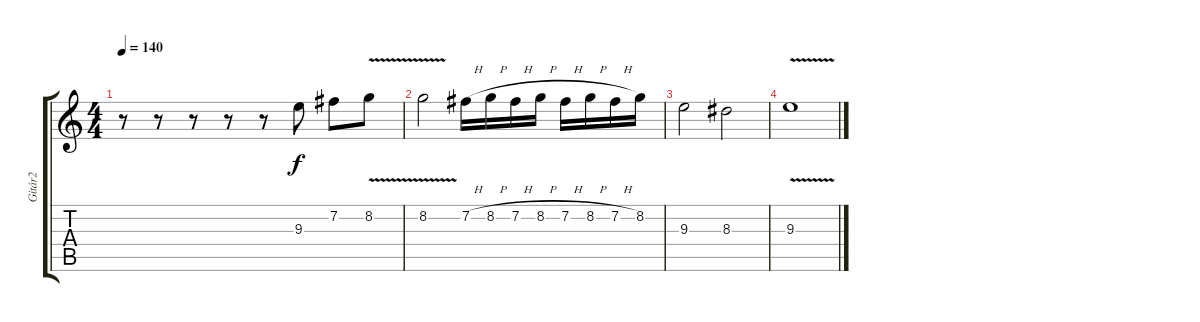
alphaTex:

\track ("Gitár2" "Gitár2") {instrument distortionguitar}
\staff {score tabs}
\tuning (E4 B3 G3 D3 A2 E2) {hide}
\ts (4 4)
\tempo 140
\clef g2
\ks c
r.8{dy f} r.8 r.8 r.8 r.8 9.3.8 7.2.8 8.2{v}.8 |
8.2{v}.2 7.2{h}.16 8.2{h}.16 7.2{h}.16 8.2{h}.16 7.2{h}.16 8.2{h}.16 7.2{h}.16 8.2.16 |
9.3.2 8.3.2 |
9.3{v}.1
